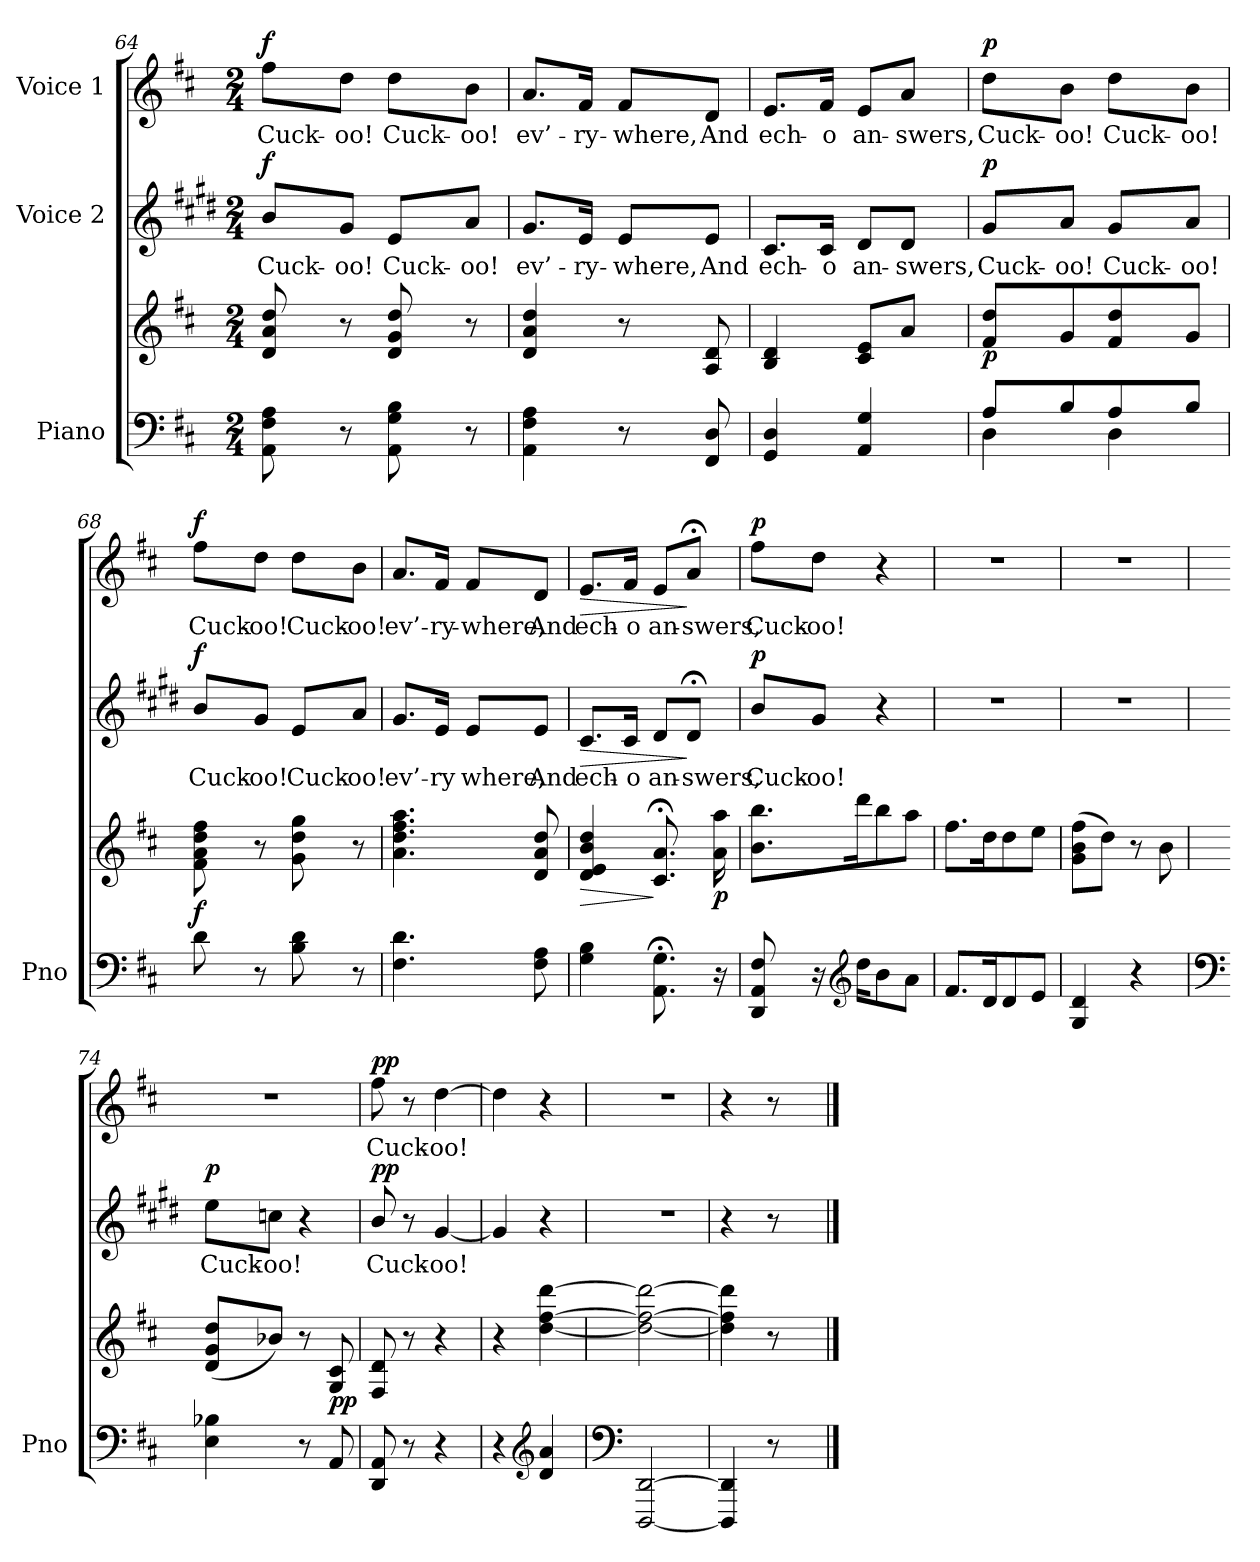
**kern	**kern	**dynam	**kern	**text	**dynam	**kern	**text	**dynam
*part3	*part3	*part3	*part2	*part2	*part2	*part1	*part1	*part1
*staff4	*staff3	*staff3/4	*staff2	*staff2	*staff2	*staff1	*staff1	*staff1
*I"Piano	*	*	*I"Voice 2	*	*	*I"Voice 1	*	*
*I'Pno	*	*	*	*	*	*	*	*
*clefF4	*clefG2	*	*clefG2	*	*	*clefG2	*	*
*	*	*	*ITrd1c2	*	*	*	*	*
*k[f#c#]	*k[f#c#]	*	*k[f#c#]	*	*	*k[f#c#]	*	*
*M2/4	*M2/4	*	*M2/4	*	*	*M2/4	*	*
=64	=64	=64	=64	=64	=64	=64	=64	=64
!	!	!	!	!	!LO:DY:a	!	!	!LO:DY:a
8AA\ 8F#\ 8A\	8d/ 8a/ 8dd/	.	8a/L	Cuck-	f	8ff#\L	Cuck-	f
8r	8r	.	8f#/J	-oo!	.	8dd\J	-oo!	.
8AA\ 8G\ 8B\	8d/ 8g/ 8dd/	.	8d/L	Cuck-	.	8dd\L	Cuck-	.
8r	8r	.	8g/J	-oo!	.	8b\J	-oo!	.
=65	=65	=65	=65	=65	=65	=65	=65	=65
4AA\ 4F#\ 4A\	4d/ 4a/ 4dd/	.	8.f#/L	ev’-	.	8.a/L	ev’-	.
.	.	.	16d/Jk	-ry-	.	16f#/Jk	-ry-	.
8r	8r	.	8d/L	-where,	.	8f#/L	-where,	.
8FF#/ 8D/	8A/ 8d/	.	8d/J	And	.	8d/J	And	.
=66	=66	=66	=66	=66	=66	=66	=66	=66
4GG/ 4D/	4B/ 4d/	.	8.B/L	ech-	.	8.e/L	ech-	.
.	.	.	16B/Jk	-o	.	16f#/Jk	-o	.
4AA/ 4G/	8c#/ 8e/L	.	8c#/L	an-	.	8e/L	an-	.
.	8a/J	.	8c#/J	-swers,	.	8a/J	-swers,	.
=67	=67	=67	=67	=67	=67	=67	=67	=67
*^	*	*	*	*	*	*	*	*
!	!	!	!LO:DY:b	!	!	!LO:DY:a	!	!	!LO:DY:a
8A/L	4D\	8f#/ 8dd/L	p	8f#/L	Cuck-	p	8dd\L	Cuck-	p
8B/	.	8g/	.	8g/J	-oo!	.	8b\J	-oo!	.
8A/	4D\	8f#/ 8dd/	.	8f#/L	Cuck-	.	8dd\L	Cuck-	.
8B/J	.	8g/J	.	8g/J	-oo!	.	8b\J	-oo!	.
*v	*v	*	*	*	*	*	*	*	*
=68	=68	=68	=68	=68	=68	=68	=68	=68
!	!	!LO:DY:b	!	!	!LO:DY:a	!	!	!LO:DY:a
8d\	8f#\ 8a\ 8dd\ 8ff#\	f	8a/L	Cuck-	f	8ff#\L	Cuck-	f
8r	8r	.	8f#/J	-oo!	.	8dd\J	-oo!	.
8B\ 8d\	8g\ 8dd\ 8gg\	.	8d/L	Cuck-	.	8dd\L	Cuck-	.
8r	8r	.	8g/J	-oo!	.	8b\J	-oo!	.
=69	=69	=69	=69	=69	=69	=69	=69	=69
4.F#\ 4.d\	4.a\ 4.dd\ 4.ff#\ 4.aa\	.	8.f#/L	ev’-	.	8.a/L	ev’-	.
.	.	.	16d/Jk	-ry	.	16f#/Jk	-ry-	.
.	.	.	8d/L	where,	.	8f#/L	-where,	.
8F#\ 8A\	8d/ 8a/ 8dd/	.	8d/J	And	.	8d/J	And	.
=70	=70	=70	=70	=70	=70	=70	=70	=70
!	!	!LO:HP:b	!	!	!LO:HP:b	!	!	!LO:HP:b
4G\ 4B\	4d/ 4e/ 4b/ 4dd/	>	8.B/L	ech-	>	8.e/L	ech-	>
.	.	.	16B/Jk	-o	.	16f#/Jk	-o	.
8.AA\;< 8.G\;<	8.c#/;< 8.a/;<	]	8c#/L	an-	.	8e/L	an-	.
.	.	.	8c#;</J	-swers,	]	8a;</J	-swers,	]
!	!	!LO:DY:b	!	!	!	!	!	!
16r	16a\ 16aa\	p	.	.	.	.	.	.
=71	=71	=71	=71	=71	=71	=71	=71	=71
!	!	!	!	!	!LO:DY:a	!	!	!LO:DY:a
8DD/ 8AA/ 8F#/	8.b\ 8.bb\L	.	8a/L	Cuck-	p	8ff#\L	Cuck-	p
16r	.	.	8f#/J	-oo!	.	8dd\J	-oo!	.
*clefG2	*	*	*	*	*	*	*	*
16dd\KL	16ddd\K	.	.	.	.	.	.	.
8b\	8bb\	.	4r	.	.	4r	.	.
8a\J	8aa\J	.	.	.	.	.	.	.
=72	=72	=72	=72	=72	=72	=72	=72	=72
8.f#/L	8.ff#\L	.	2r	.	.	2r	.	.
16d/K	16dd\K	.	.	.	.	.	.	.
8d/	8dd\	.	.	.	.	.	.	.
8e/J	8ee\J	.	.	.	.	.	.	.
=73	=73	=73	=73	=73	=73	=73	=73	=73
4G/ 4d/	(8g\ 8b\ 8ff#\L	.	2r	.	.	2r	.	.
.	8dd\J)	.	.	.	.	.	.	.
4r	8r	.	.	.	.	.	.	.
.	8b\	.	.	.	.	.	.	.
=74	=74	=74	=74	=74	=74	=74	=74	=74
*clefF4	*	*	*	*	*	*	*	*
!	!	!	!	!	!LO:DY:a	!	!	!
4E\ 4B-X\	(8d/ 8g/ 8dd/L	.	8dd\L	Cuck-	p	2r	.	.
.	8b-X/J)	.	8b-X\J	-oo!	.	.	.	.
8r	8r	.	4r	.	.	.	.	.
!	!	!LO:DY:b	!	!	!	!	!	!
8AA/	8G/ 8c#/	pp	.	.	.	.	.	.
=75	=75	=75	=75	=75	=75	=75	=75	=75
!	!	!	!	!	!LO:DY:a	!	!	!LO:DY:a
8DD/ 8AA/	8F#/ 8d/	.	8a/	Cuck-	pp	8ff#\	Cuck-	pp
8r	8r	.	8r	.	.	8r	.	.
4r	4r	.	[4f#/	-oo!	.	[4dd\	-oo!	.
=76	=76	=76	=76	=76	=76	=76	=76	=76
4r	4r	.	4f#/]	.	.	4dd\]	.	.
*clefG2	*	*	*	*	*	*	*	*
4d/ 4a/	[4dd\ [4ff#\ [4ddd\	.	4r	.	.	4r	.	.
=77	=77	=77	=77	=77	=77	=77	=77	=77
*clefF4	*	*	*	*	*	*	*	*
[2DDD/ [2DD/	2dd\_ 2ff#\_ 2ddd\_	.	2r	.	.	2r	.	.
=78	=78	=78	=78	=78	=78	=78	=78	=78
4DDD/] 4DD/]	4dd\] 4ff#\] 4ddd\]	.	4r	.	.	4r	.	.
8r	8r	.	8r	.	.	8r	.	.
8ryy	8ryy	.	8ryy	.	.	8ryy	.	.
==	==	==	==	==	==	==	==	==
*-	*-	*-	*-	*-	*-	*-	*-	*-
